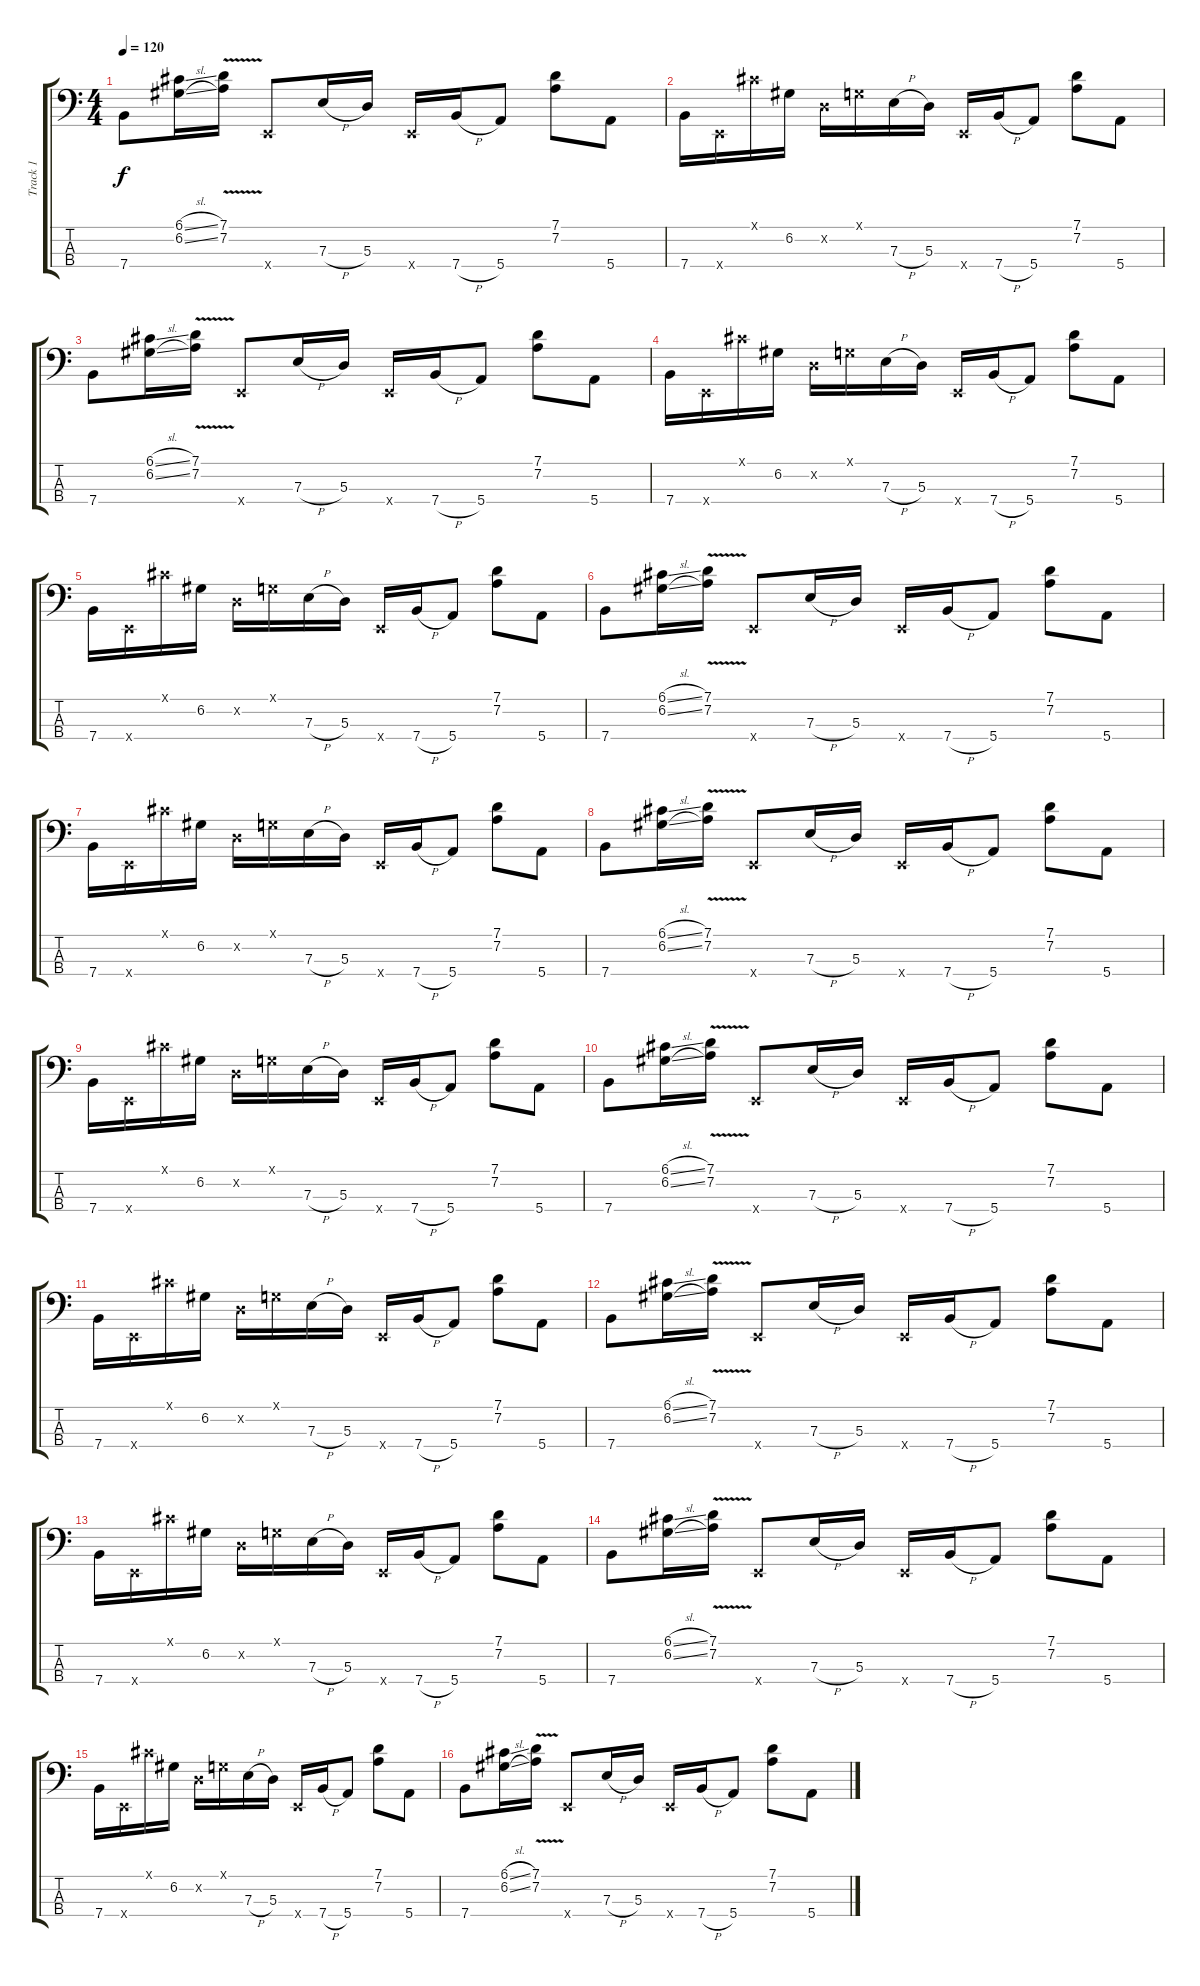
\track ("Track 1" "Track 1") {instrument slapbass1}
\staff {score tabs}
\tuning (G2 D2 A1 E1) {hide}
\ts (4 4)
\tempo 120
\clef f4
\ks c
7.4.8{dy f} (6.1{sl} 6.2{sl}).16 (7.1{v} 7.2{v}).16 0.4{x}.8 7.3{h}.16 5.3.16 0.4{x}.16 7.4{h}.16 5.4.8 (7.1 7.2).8 5.4.8 |
7.4.16 0.4{x}.16 6.1{x}.16 6.2.16 0.2{x}.16 0.1{x}.16 7.3{h}.16 5.3.16 0.4{x}.16 7.4{h}.16 5.4.8 (7.1 7.2).8 5.4.8 |
7.4.8 (6.1{sl} 6.2{sl}).16 (7.1{v} 7.2{v}).16 0.4{x}.8 7.3{h}.16 5.3.16 0.4{x}.16 7.4{h}.16 5.4.8 (7.1 7.2).8 5.4.8 |
7.4.16 0.4{x}.16 6.1{x}.16 6.2.16 0.2{x}.16 0.1{x}.16 7.3{h}.16 5.3.16 0.4{x}.16 7.4{h}.16 5.4.8 (7.1 7.2).8 5.4.8 |
7.4.16 0.4{x}.16 6.1{x}.16 6.2.16 0.2{x}.16 0.1{x}.16 7.3{h}.16 5.3.16 0.4{x}.16 7.4{h}.16 5.4.8 (7.1 7.2).8 5.4.8 |
7.4.8 (6.1{sl} 6.2{sl}).16 (7.1{v} 7.2{v}).16 0.4{x}.8 7.3{h}.16 5.3.16 0.4{x}.16 7.4{h}.16 5.4.8 (7.1 7.2).8 5.4.8 |
7.4.16 0.4{x}.16 6.1{x}.16 6.2.16 0.2{x}.16 0.1{x}.16 7.3{h}.16 5.3.16 0.4{x}.16 7.4{h}.16 5.4.8 (7.1 7.2).8 5.4.8 |
7.4.8 (6.1{sl} 6.2{sl}).16 (7.1{v} 7.2{v}).16 0.4{x}.8 7.3{h}.16 5.3.16 0.4{x}.16 7.4{h}.16 5.4.8 (7.1 7.2).8 5.4.8 |
7.4.16 0.4{x}.16 6.1{x}.16 6.2.16 0.2{x}.16 0.1{x}.16 7.3{h}.16 5.3.16 0.4{x}.16 7.4{h}.16 5.4.8 (7.1 7.2).8 5.4.8 |
7.4.8 (6.1{sl} 6.2{sl}).16 (7.1{v} 7.2{v}).16 0.4{x}.8 7.3{h}.16 5.3.16 0.4{x}.16 7.4{h}.16 5.4.8 (7.1 7.2).8 5.4.8 |
7.4.16 0.4{x}.16 6.1{x}.16 6.2.16 0.2{x}.16 0.1{x}.16 7.3{h}.16 5.3.16 0.4{x}.16 7.4{h}.16 5.4.8 (7.1 7.2).8 5.4.8 |
7.4.8 (6.1{sl} 6.2{sl}).16 (7.1{v} 7.2{v}).16 0.4{x}.8 7.3{h}.16 5.3.16 0.4{x}.16 7.4{h}.16 5.4.8 (7.1 7.2).8 5.4.8 |
7.4.16 0.4{x}.16 6.1{x}.16 6.2.16 0.2{x}.16 0.1{x}.16 7.3{h}.16 5.3.16 0.4{x}.16 7.4{h}.16 5.4.8 (7.1 7.2).8 5.4.8 |
7.4.8 (6.1{sl} 6.2{sl}).16 (7.1{v} 7.2{v}).16 0.4{x}.8 7.3{h}.16 5.3.16 0.4{x}.16 7.4{h}.16 5.4.8 (7.1 7.2).8 5.4.8 |
7.4.16 0.4{x}.16 6.1{x}.16 6.2.16 0.2{x}.16 0.1{x}.16 7.3{h}.16 5.3.16 0.4{x}.16 7.4{h}.16 5.4.8 (7.1 7.2).8 5.4.8 |
7.4.8 (6.1{sl} 6.2{sl}).16 (7.1{v} 7.2{v}).16 0.4{x}.8 7.3{h}.16 5.3.16 0.4{x}.16 7.4{h}.16 5.4.8 (7.1 7.2).8 5.4.8
